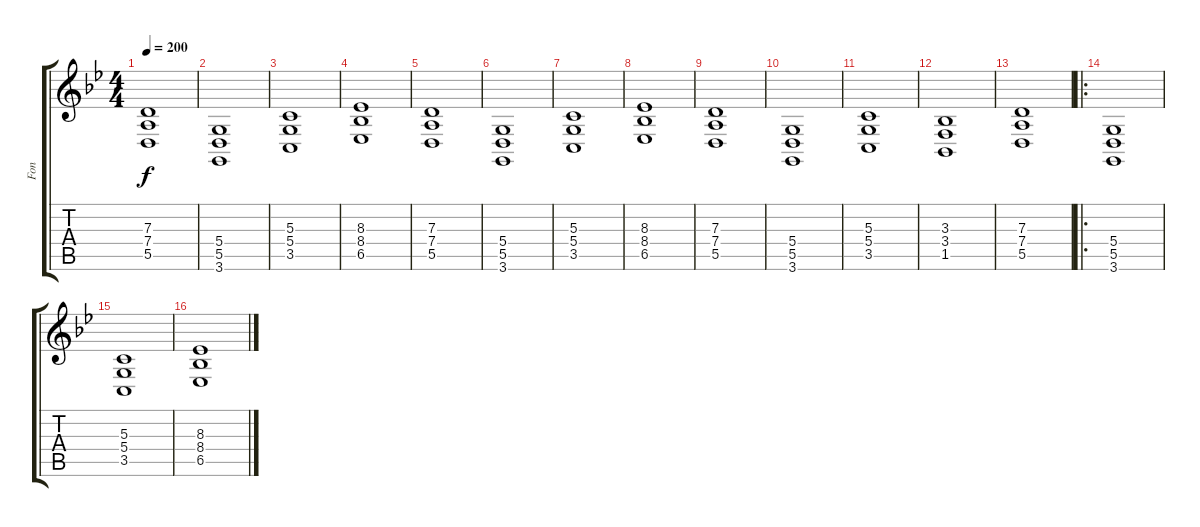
\track ("Fon" "Fon") {instrument stringensemble1}
\staff {score tabs}
\tuning (E4 B3 G3 D3 A2 E2) {hide}
\ts (4 4)
\tempo 200
\clef g2
\ks bb
(7.3 7.4 5.5).1{dy f} |
(5.4 5.5 3.6).1 |
(5.3 5.4 3.5).1 |
(8.3 8.4 6.5).1 |
(7.3 7.4 5.5).1 |
(5.4 5.5 3.6).1 |
(5.3 5.4 3.5).1 |
(8.3 8.4 6.5).1 |
(7.3 7.4 5.5).1 |
(5.4 5.5 3.6).1 |
(5.3 5.4 3.5).1 |
(3.3 3.4 1.5).1 |
(7.3 7.4 5.5).1 |
\ro
(5.4 5.5 3.6).1 |
(5.3 5.4 3.5).1 |
(8.3 8.4 6.5).1
